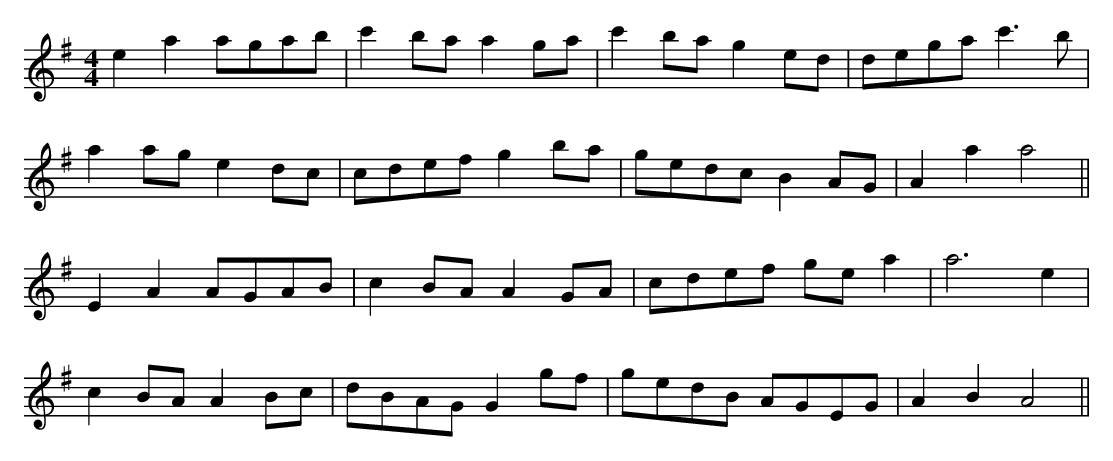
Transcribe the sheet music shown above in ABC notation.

X:1
M:4/4
K:Ador
e2 a2 agab|c'2 ba a2 ga|c'2 ba g2 ed|dega c'3 b|
a2 ag e2 dc|cdef g2 ba|gedc B2 AG|A2 a2 a4||
E2 A2 AGAB|c2 BA A2 GA|cdef ge a2|a6 e2|
c2 BA A2 Bc|dBAG G2 gf|gedB AGEG|A2 B2 A4||
